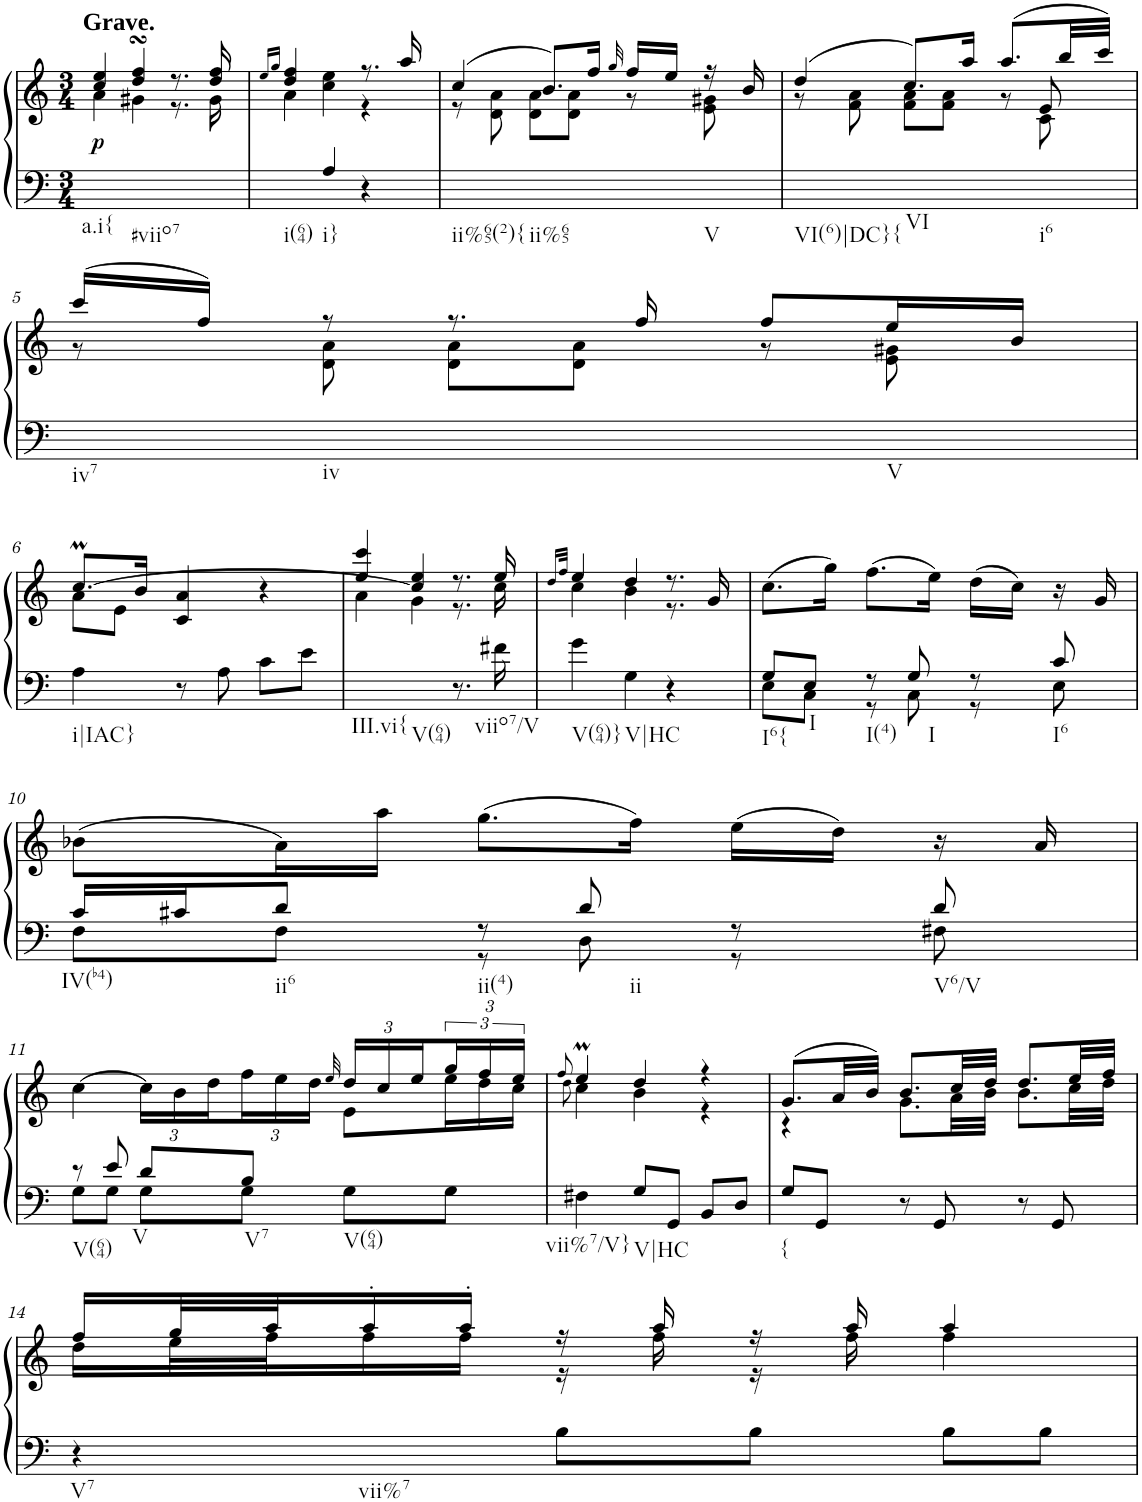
**kern	**kern	**dynam
*part1	*part1	*part1
*staff2	*staff1	*staff1/2
*I"unbenannt1	*	*
*clefF4	*clefG2	*
*k[]	*k[]	*
*M3/4	*M3/4	*
=1	=1	=1
*	*^	*
!	!LO:TX:a:B:t=Grave.	!	!
!LO:TX:b:t=a.i{	!	!	!
!LO:TX:b:t=#viio7	!	!	!
!	!	!	!LO:DY:b
2ryy	4cc/ 4ee/	4a\	p
.	4dd/sSSS 4ff/sSSS	4g#X\	.
4ryy	8.r	8.r	.
.	16dd/ 16ff/	16g#\	.
=2	=2	=2	=2
.	16qee/LL	.	.
.	16qgg/JJ	.	.
!LO:TX:b:t=i(64)	!	!	!
4ryy	4dd/ 4ff/	4a\	.
!LO:TX:b:t=i}	!	!	!
4A/	4cc\ 4ee\	4ryy	.
4r	8.r	4r	.
.	16aa/	.	.
=3	=3	=3	=3
!LO:TX:b:t=ii%65(2){	!	!	!
!LO:TX:b:t=ii%65	!	!	!
2ryy	(4cc/	8r	.
.	.	8d\ 8a\	.
.	8.b/L)	8d\ 8a\L	.
.	.	8d\ 8a\J	.
.	16ff/Jk	.	.
.	32qgg/	.	.
!LO:TX:b:t=V	!	!	!
4ryy	16ff/LL	8r	.
.	16ee/JJ	.	.
.	16r	8e\ 8g#X\	.
.	16b/	.	.
=4	=4	=4	=4
*	*	*^	*
!LO:TX:b:t=VI(6)|DC}{	!	!	!	!
!LO:TX:b:t=VI	!	!	!	!
2ryy	(4dd/	8r	8ryy	.
*	*	*v	*v	*
.	.	8f\ 8a\	.
.	8.cc/L)	8f\ 8a\L	.
.	.	8f\ 8a\J	.
.	16aa/Jk	.	.
!LO:TX:b:t=i6	!	!	!
4ryy	(8.aa/L	8r	.
*	*	*^	*
.	.	8c\	8e/	.
.	32bb/LL	.	.	.
.	32ccc/JJJ)	.	.	.
*	*	*v	*v	*
!!LO:LB:g=z
=5	=5	=5	=5
!LO:TX:b:t=iv7	!	!	!
!LO:TX:b:t=iv	!	!	!
2ryy	(16ccc/LL	8r	.
.	16ff/JJ)	.	.
.	8r	8d\ 8a\	.
.	8.r	8d\ 8a\L	.
.	.	8d\ 8a\J	.
.	16ff/	.	.
!LO:TX:b:t=V	!	!	!
4ryy	8ff/L	8r	.
.	16ee/L	8e\ 8g#X\	.
.	16b/JJ	.	.
!!LO:LB:g=z	!!
=6	=6	=6	=6
!LO:TX:b:t=i|IAC}	!	!	!
4A\	[8.ccM/L	8a\L	.
.	.	8e\J	.
.	16b/Jk	.	.
8r	4c/ 4a/	2ryy	.
8A\	.	.	.
8c\L	4r	.	.
8e\J	.	.	.
=7	=7	=7	=7
!LO:TX:b:t=III.vi{	!	!	!
!LO:TX:b:t=V(64)	!	!	!
2ryy	4ee/ 4ccc/	4a\	.
.	4cc/] 4ee/	4g\	.
8.r	8.r	8.r	.
!LO:TX:b:t=viio7/V	!	!	!
16f#X\	16ee/	16cc\	.
=8	=8	=8	=8
.	16qdd/LL	.	.
.	32qff/JJk	.	.
!LO:TX:b:t=V(64)}	!	!	!
4g\	4ee/	4cc\	.
!LO:TX:b:t=V|HC	!	!	!
4G\	4dd/	4b\	.
4r	8.r	8.r	.
.	16g/	16ryy	.
=9	=9	=9	=9
*^	*	*	*
!LO:TX:b:t=I6{	!	!	!	!
*	*	*v	*v	*
8G/L	8E\L	(8.cc\L	.
!LO:TX:b:t=I	!	!	!
8E/J	8C\J	.	.
.	.	16gg\Jk)	.
!LO:TX:b:t=I(4)	!	!	!
8r	8r	(8.ff\L	.
!LO:TX:b:t=I	!	!	!
8G/	8C\	.	.
.	.	16ee\Jk)	.
8r	8r	(16dd\LL	.
.	.	16cc\JJ)	.
!LO:TX:b:t=I6	!	!	!
8c/	8E\	16r	.
.	.	16g/	.
!!LO:LB:g=z
=10	=10	=10	=10
!LO:TX:b:t=IV(b4)	!	!	!
16c/LL	8F\L	(8b-X\L	.
16c#X/J	.	.	.
!LO:TX:b:t=ii6	!	!	!
8d/J	8F\J	16a\L)	.
.	.	16aa\JJ	.
!LO:TX:b:t=ii(4)	!	!	!
8r	8r	(8.gg\L	.
!LO:TX:b:t=ii	!	!	!
8d/	8D\	.	.
.	.	16ff\Jk)	.
8r	8r	(16ee\LL	.
.	.	16dd\JJ)	.
!LO:TX:b:t=V6/V	!	!	!
8d/	8F#X\	16r	.
.	.	16a/	.
!!LO:LB:g=z
=11	=11	=11	=11
*	*	*^	*
!LO:TX:b:t=V(64)	!	!	!	!
8r	8G\L	[4cc\	2ryy	.
8e/	8G\J	.	.	.
*	*	*Xbrackettup	*	*
!LO:TX:b:t=V	!	!	!	!
8d/L	8G\L	24cc\LL]	.	.
.	.	24b\	.	.
.	.	24dd\	.	.
!LO:TX:b:t=V7	!	!	!	!
8B/J	8G\J	24ff\	.	.
.	.	24ee\	.	.
.	.	24dd\JJ	.	.
.	.	32qee/	.	.
!LO:TX:b:t=V(64)	!	!	!	!
4ryy	8G\L	24dd/LL	8e\L	.
.	.	24cc/	.	.
.	.	24ee/	.	.
*	*	*	*brackettup	*
.	8G\J	24gg/	24ee\L	.
.	.	24ff/	24dd\	.
.	.	24ee/JJ	24cc\JJ	.
*v	*v	*	*	*
=12	=12	=12	=12
.	8qff/	8qdd\	.
!LO:TX:b:t=vii%7/V}	!	!	!
4F#X\	4eem/	4cc\	.
!LO:TX:b:t=V|HC	!	!	!
8G/L	4dd/	4b\	.
8GG/J	.	.	.
8BB/L	4r	4r	.
8D/J	.	.	.
=13	=13	=13	=13
!LO:TX:b:t={	!	!	!
8G/L	(8.g/L	4r	.
8GG/J	.	.	.
.	32a/LL	.	.
.	32b/JJJ)	.	.
8r	8.b/L	8.g\L	.
8GG/	.	.	.
.	32cc/LL	32a\LL	.
.	32dd/JJJ	32b\JJJ	.
8r	8.dd/L	8.b\L	.
8GG/	.	.	.
.	32ee/LL	32cc\LL	.
.	32ff/JJJ	32dd\JJJ	.
!!LO:LB:g=z	!!
=14	=14	=14	=14
!LO:TX:b:t=V7	!	!	!
!LO:TX:b:t=vii%7	!	!	!
4r	16ff/LL	16dd\LL	.
.	32gg/L	32ee\L	.
.	32aa/J	32ff\J	.
.	16aa'/	16ff\	.
.	16aa'/JJ	16ff\JJ	.
8B\L	16r	16r	.
.	16aa/	16ff\	.
8B\J	16r	16r	.
.	16aa/	16ff\	.
8B\L	4aa/	4ff\	.
8B\J	.	.	.
*	*v	*v	*
=	=	=
*-	*-	*-
